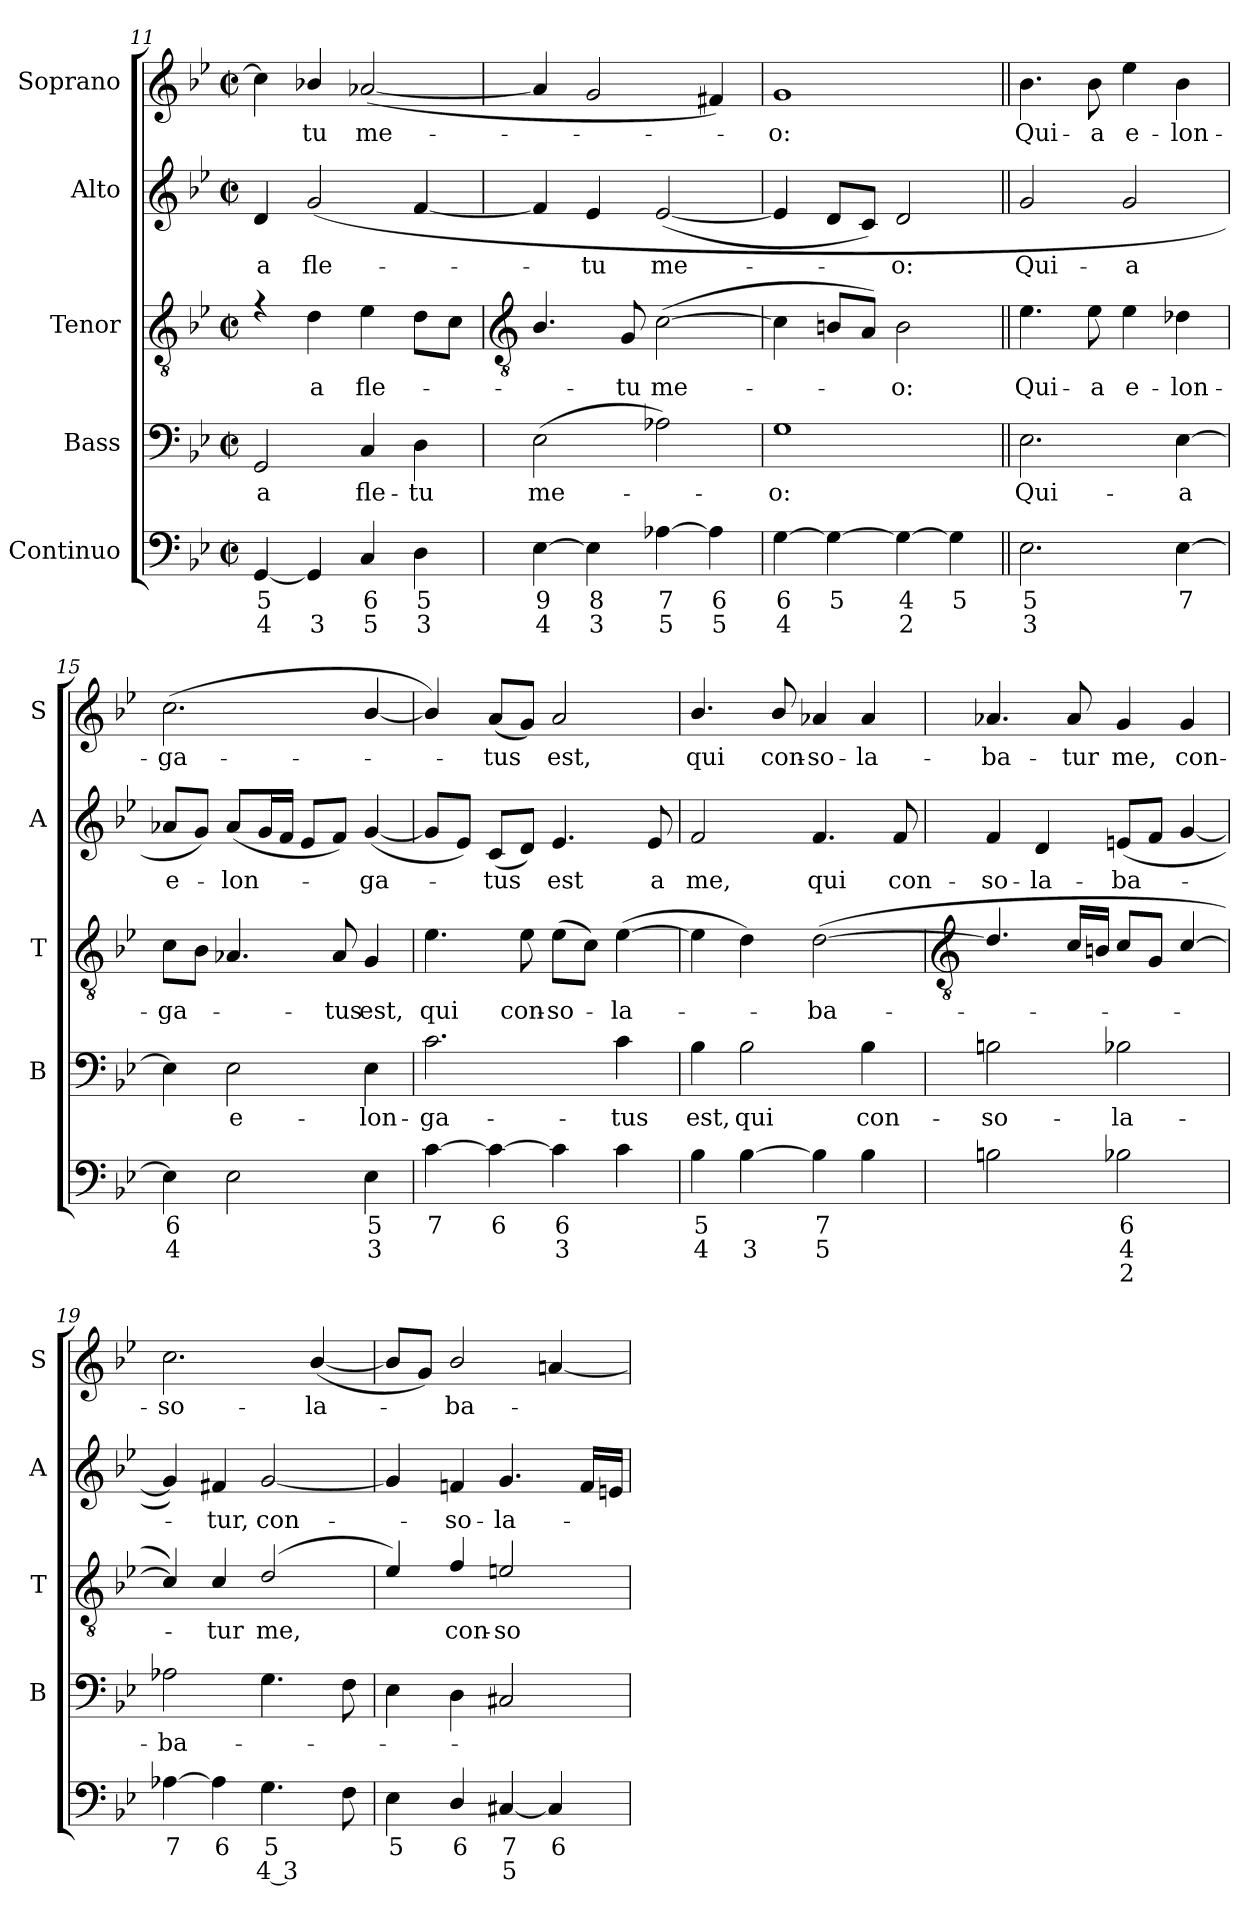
**kern	**text	**text	**text	**kern	**text	**kern	**text	**kern	**text	**kern	**text
*part5	*part5	*part5	*part5	*part4	*part4	*part3	*part3	*part2	*part2	*part1	*part1
*staff5	*staff5	*staff5	*staff5	*staff4	*staff4	*staff3	*staff3	*staff2	*staff2	*staff1	*staff1
*I"Continuo	*	*	*	*I"Bass	*	*I"Tenor	*	*I"Alto	*	*I"Soprano	*
*	*	*	*	*I'B	*	*I'T	*	*I'A	*	*I'S	*
*clefF4	*	*	*	*clefF4	*	*clefGv2	*	*clefG2	*	*clefG2	*
*k[b-e-]	*	*	*	*k[b-e-]	*	*k[b-e-]	*	*k[b-e-]	*	*k[b-e-]	*
*B-:	*	*	*	*B-:	*	*B-:	*	*B-:	*	*B-:	*
*M2/2	*	*	*	*M2/2	*	*M2/2	*	*M2/2	*	*M2/2	*
*met(c|)	*	*	*	*met(c|)	*	*met(c|)	*	*met(c|)	*	*met(c|)	*
=11	=11	=11	=11	=11	=11	=11	=11	=11	=11	=11	=11
!	!LO:LY:b	!LO:LY:b	!	!	!LO:LY:b	!	!	!	!LO:LY:b	!	!
*	*	*	*	*	*	*^	*	*	*	*	*
[4GG	5	4	.	2GG	a	4r	1ryy	.	4d	a	4cc]	.
!	!	!LO:LY:b	!	!	!	!	!	!LO:LY:b	!	!LO:LY:b	!	!LO:LY:b
4GG]	.	3	.	.	.	4d\	.	a	(<2g	fle-	4b-X/	tu
!	!LO:LY:b	!LO:LY:b	!	!	!LO:LY:b	!	!	!LO:LY:b	!	!	!	!LO:LY:b
4C	6	5	.	4C	fle-	4e-\	.	fle-	.	.	(<[2a-X	me-
!	!LO:LY:b	!LO:LY:b	!	!	!LO:LY:b	!	!	!	!	!	!	!
4D	5	3	.	4D	-tu	8d\L	.	.	[4f	.	.	.
.	.	.	.	.	.	8c\J	.	.	.	.	.	.
*	*	*	*	*	*	*v	*v	*	*	*	*	*
!!LO:LB:g=z
=12	=12	=12	=12	=12	=12	=12	=12	=12	=12	=12	=12
*	*	*	*	*	*	*clefGv2	*	*	*	*	*
!	!LO:LY:b	!LO:LY:b	!	!	!LO:LY:b	!	!	!	!	!	!
[4E-	9	4	.	(>2E-	me-	4.B-/	.	4f]	.	4a-]	.
!	!LO:LY:b	!LO:LY:b	!	!	!	!	!	!	!LO:LY:b	!	!
4E-]	8	3	.	.	.	.	.	4e-	tu	2g	.
!	!	!	!	!	!	!	!LO:LY:b	!	!	!	!
.	.	.	.	.	.	8G	tu	.	.	.	.
!	!LO:LY:b	!LO:LY:b	!	!	!	!	!LO:LY:b	!	!LO:LY:b	!	!
[4A-X	7	5	.	2A-X)	.	(<[2c\	me-	(<[2e-	me-	.	.
!	!LO:LY:b	!LO:LY:b	!	!	!	!	!	!	!	!	!
4A-]	6	5	.	.	.	.	.	.	.	4f#X)	.
=13	=13	=13	=13	=13	=13	=13	=13	=13	=13	=13	=13
!	!LO:LY:b	!LO:LY:b	!	!	!LO:LY:b	!	!	!	!	!	!LO:LY:b
[4G	6	4	.	1G	o:	4c\]	.	4e-]	.	1g	o:
!	!LO:LY:b	!	!	!	!	!	!	!	!	!	!
4G_	5	.	.	.	.	8BnL	.	8dL	.	.	.
.	.	.	.	.	.	8AJ)	.	8cJ)	.	.	.
!	!LO:LY:b	!LO:LY:b	!	!	!	!	!LO:LY:b	!	!LO:LY:b	!	!
4G_	4	2	.	.	.	2B\	o:	2d	o:	.	.
!	!LO:LY:b	!	!	!	!	!	!	!	!	!	!
4G]	5	.	.	.	.	.	.	.	.	.	.
=14||	=14||	=14||	=14||	=14||	=14||	=14||	=14||	=14||	=14||	=14||	=14||
!	!LO:LY:b	!LO:LY:b	!	!	!LO:LY:b	!	!LO:LY:b	!	!LO:LY:b	!	!LO:LY:b
2.E-	5	3	.	2.E-	Qui-	4.e-	Qui-	2g	Qui-	4.b-	Qui-
!	!	!	!	!	!	!	!LO:LY:b	!	!	!	!LO:LY:b
.	.	.	.	.	.	8e-	-a	.	.	8b-	-a
!	!	!	!	!	!	!	!LO:LY:b	!	!LO:LY:b	!	!LO:LY:b
.	.	.	.	.	.	4e-	e-	2g	-a	4ee-	e-
!	!LO:LY:b	!	!	!	!LO:LY:b	!	!LO:LY:b	!	!	!	!LO:LY:b
[4E-	7	.	.	[4E-	-a	4d-X	-lon-	.	.	4b-	-lon-
=15	=15	=15	=15	=15	=15	=15	=15	=15	=15	=15	=15
!	!LO:LY:b	!LO:LY:b	!	!	!	!	!LO:LY:b	!	!LO:LY:b	!	!LO:LY:b
4E-]	6	4	.	4E-]	.	8cL	-ga-	8a-XL	e-	(<2.cc	-ga-
.	.	.	.	.	.	8B-J	.	8gJ)	.	.	.
!	!	!	!	!	!LO:LY:b	!	!	!	!LO:LY:b	!	!
2E-	.	.	.	2E-	e-	4.A-X	.	(<8a-L	lon-	.	.
.	.	.	.	.	.	.	.	16gL	.	.	.
.	.	.	.	.	.	.	.	16fJJ	.	.	.
.	.	.	.	.	.	.	.	8e-L	.	.	.
!	!	!	!	!	!	!	!LO:LY:b	!	!	!	!
.	.	.	.	.	.	8A-	tus	8fJ)	.	.	.
!	!LO:LY:b	!LO:LY:b	!	!	!LO:LY:b	!	!LO:LY:b	!	!LO:LY:b	!	!
4E-	5	3	.	4E-	-lon-	4G	est,	(<[4g	ga-	[4b-/	.
=16	=16	=16	=16	=16	=16	=16	=16	=16	=16	=16	=16
!	!LO:LY:b	!	!	!	!LO:LY:b	!	!LO:LY:b	!	!	!	!
[4c	7	.	.	2.c	-ga-	4.e-	qui	8gL]	.	4b-/])	.
.	.	.	.	.	.	.	.	8e-J)	.	.	.
!	!LO:LY:b	!	!	!	!	!	!	!	!LO:LY:b	!	!LO:LY:b
4c_	6	.	.	.	.	.	.	(<8cL	tus	(<8aL	tus
!	!	!	!	!	!	!	!LO:LY:b	!	!	!	!
.	.	.	.	.	.	8e-	con-	8dJ)	.	8gJ)	.
!	!LO:LY:b	!LO:LY:b	!	!	!	!	!LO:LY:b	!	!LO:LY:b	!	!LO:LY:b
4c]	6	3	.	.	.	(>8e-L	-so-	4.e-	est	2a	est,
.	.	.	.	.	.	8cJ)	.	.	.	.	.
!	!	!	!	!	!LO:LY:b	!	!LO:LY:b	!	!	!	!
4c	.	.	.	4c	-tus	(>[4e-	la-	.	.	.	.
!	!	!	!	!	!	!	!	!	!LO:LY:b	!	!
.	.	.	.	.	.	.	.	8e-	a	.	.
=17	=17	=17	=17	=17	=17	=17	=17	=17	=17	=17	=17
!	!LO:LY:b	!LO:LY:b	!	!	!LO:LY:b	!	!	!	!LO:LY:b	!	!LO:LY:b
4B-	5	4	.	4B-	est,	4e-]	.	2f	me,	4.b-/	qui
!	!	!LO:LY:b	!	!	!LO:LY:b	!	!	!	!	!	!
[4B-	.	3	.	2B-	qui	4d)	.	.	.	.	.
!	!	!	!	!	!	!	!	!	!	!	!LO:LY:b
.	.	.	.	.	.	.	.	.	.	8b-/	con-
!	!LO:LY:b	!LO:LY:b	!	!	!	!	!LO:LY:b	!	!LO:LY:b	!	!LO:LY:b
4B-]	7	5	.	.	.	(>[2d	ba-	4.f	qui	4a-X	-so-
!	!	!	!	!	!LO:LY:b	!	!	!	!	!	!LO:LY:b
4B-	.	.	.	4B-	con-	.	.	.	.	4a-	-la-
!	!	!	!	!	!	!	!	!	!LO:LY:b	!	!
.	.	.	.	.	.	.	.	8f	con-	.	.
!!LO:LB:g=z
=18	=18	=18	=18	=18	=18	=18	=18	=18	=18	=18	=18
*	*	*	*	*	*	*clefGv2	*	*	*	*	*
!	!	!	!	!	!LO:LY:b	!	!	!	!LO:LY:b	!	!LO:LY:b
*	*	*	*	*	*	*^	*	*	*	*	*
2Bn	.	.	.	2Bn	-so-	4.d]	1ryy	.	4f	-so-	4.a-X	-ba-
!	!	!	!	!	!	!	!	!	!	!LO:LY:b	!	!
.	.	.	.	.	.	.	.	.	4d	-la-	.	.
!	!	!	!	!	!	!	!	!	!	!	!	!LO:LY:b
.	.	.	.	.	.	16cLL	.	.	.	.	8a-	-tur
.	.	.	.	.	.	16BnJJ	.	.	.	.	.	.
!	!LO:LY:b	!LO:LY:b	!LO:LY:b	!	!LO:LY:b	!	!	!	!	!LO:LY:b	!	!LO:LY:b
2B-X	6	4	2	2B-X	-la-	8cL	.	.	(<8enL	-ba-	4g	me,
.	.	.	.	.	.	8GJ	.	.	8fJ	.	.	.
!	!	!	!	!	!	!	!	!	!	!	!	!LO:LY:b
.	.	.	.	.	.	[4c	.	.	[4g	.	4g	con-
=19	=19	=19	=19	=19	=19	=19	=19	=19	=19	=19	=19	=19
!	!LO:LY:b	!	!	!	!LO:LY:b	!	!	!	!	!	!	!LO:LY:b
[4A-X	7	.	.	2A-X	-ba-	4c])	1ryy	.	4g])	.	2.cc	-so-
!	!LO:LY:b	!	!	!	!	!	!	!LO:LY:b	!	!LO:LY:b	!	!
4A-]	6	.	.	.	.	4c	.	tur	4f#X	tur,	.	.
!	!LO:LY:b	!LO:LY:b	!	!	!	!	!	!LO:LY:b	!	!LO:LY:b	!	!
4.G	5	4 3	.	4.G	.	(>2d	.	me,	[2g	con-	.	.
!	!	!	!	!	!	!	!	!	!	!	!	!LO:LY:b
.	.	.	.	.	.	.	.	.	.	.	(<[4b-/	-la-
8F	.	.	.	8F	.	.	.	.	.	.	.	.
=20	=20	=20	=20	=20	=20	=20	=20	=20	=20	=20	=20	=20
!	!LO:LY:b	!	!	!	!	!	!	!	!	!	!	!
4E-	5	.	.	4E-	.	4e-)	1ryy	.	4g]	.	8b-L]	.
.	.	.	.	.	.	.	.	.	.	.	8gJ)	.
!	!LO:LY:b	!	!	!	!	!	!	!LO:LY:b	!	!LO:LY:b	!	!LO:LY:b
4D/	6	.	.	4D\	.	4f	.	con-	4fn	so-	2b-/	ba-
!	!LO:LY:b	!LO:LY:b	!LO:LY:b	!	!	!	!	!LO:LY:b	!	!LO:LY:b	!	!
[4C#X	7	5	.	2C#X	.	2en	.	-so-	4.g	-la-	.	.
!	!LO:LY:b	!	!	!	!	!	!	!	!	!	!	!
4C#]	6	.	.	.	.	.	.	.	.	.	[4an	.
.	.	.	.	.	.	.	.	.	16fLL	.	.	.
.	.	.	.	.	.	.	.	.	16enJJ	.	.	.
*	*	*	*	*	*	*v	*v	*	*	*	*	*
=	=	=	=	=	=	=	=	=	=	=	=
*-	*-	*-	*-	*-	*-	*-	*-	*-	*-	*-	*-
